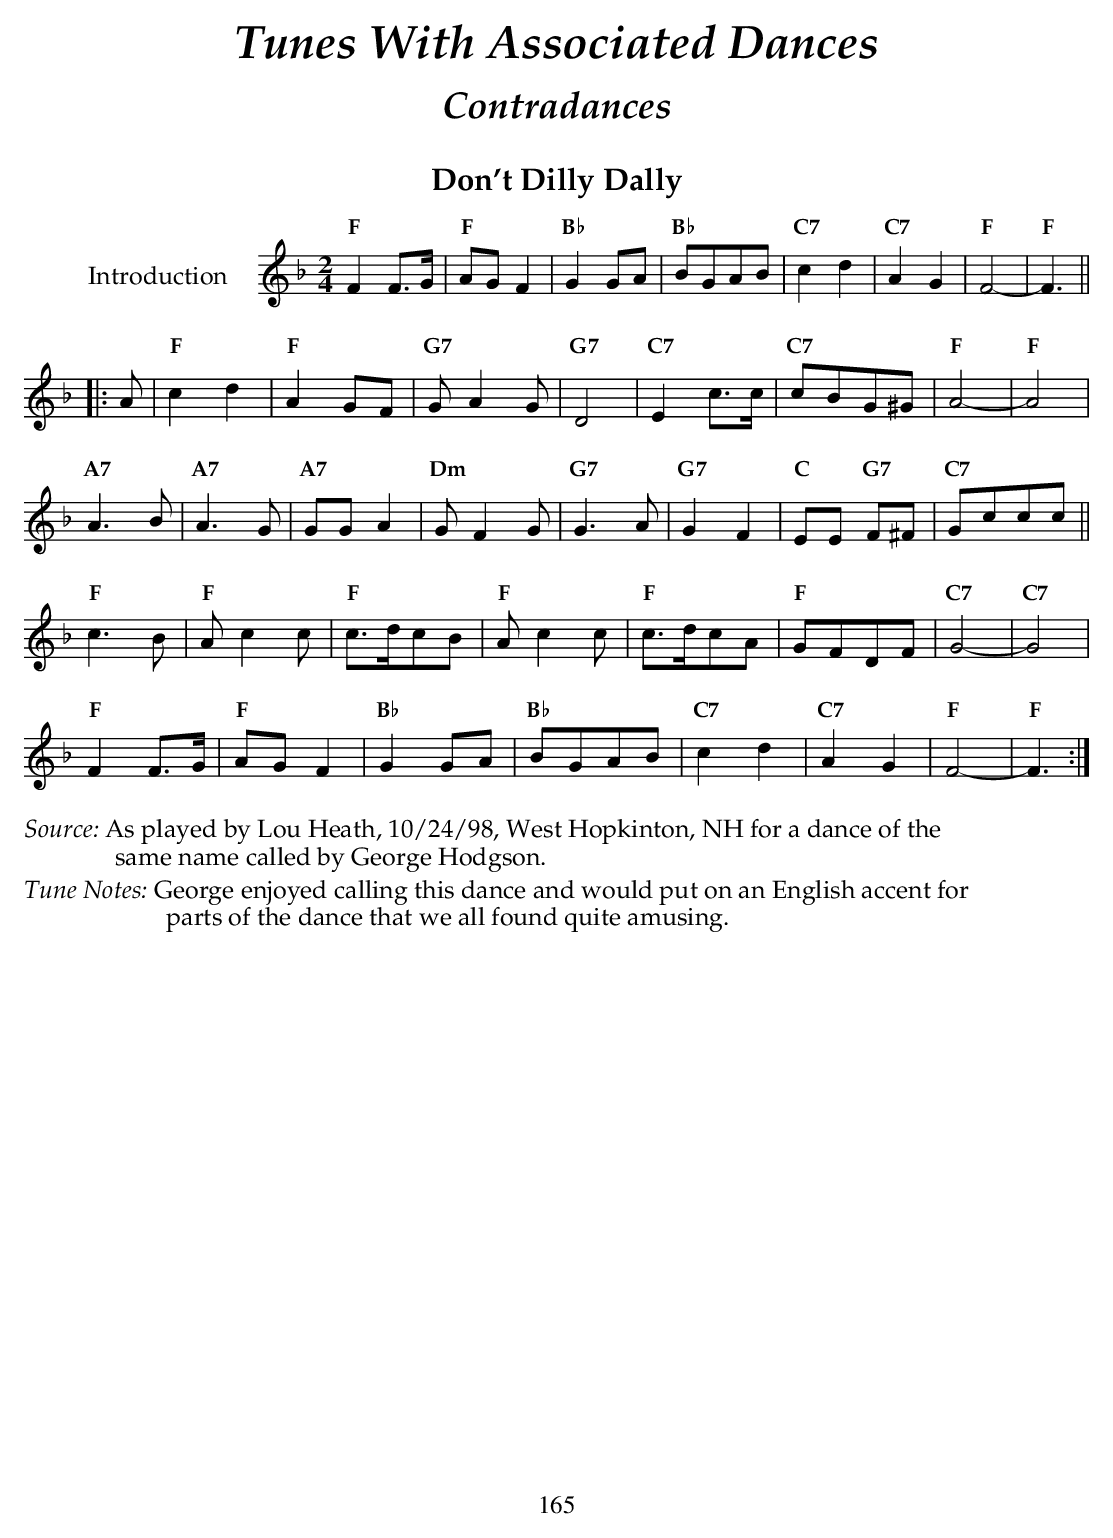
X:1
T:Don't Dilly Dally
U:s = !slide!
U:t = !trill!
M:2/4
L:1/8
K:F
"@-170,0Introduction"\
"F" F2F>G   | "F" AG F2  | "Bb" G2 GA      | "Bb" BGAB |\
"C7" c2 d2  | "C7" A2 G2 | "F" F4-         | "F" F3 ||
|:  A |\
"F" c2 d2   | "F" A2 GF  | "G7" G A2 G     | "G7" D4 |\
"C7" E2 c>c | "C7" cBG^G | "F" A4-         | "F" A4 |
"A7" A2>B2  | "A7" A2>G2 | "A7" GG A2      | "Dm" G F2 G |\
"G7" G2>A2  | "G7" G2 F2 | "C" EE "G7"F^F  | "C7" Gccc ||
"F" c3 B    | "F" Ac2c   | "F" c>dcB       | "F" A c2 c |\
"F" c>dcA   | "F" GFDF   | "C7" G4-        | "C7" G4 |
"F" F2F>G   | "F" AG F2  | "Bb" G2 GA      | "Bb" BGAB |\
"C7" c2 d2  | "C7" A2 G2 | "F" F4-         | "F" F3 :|
